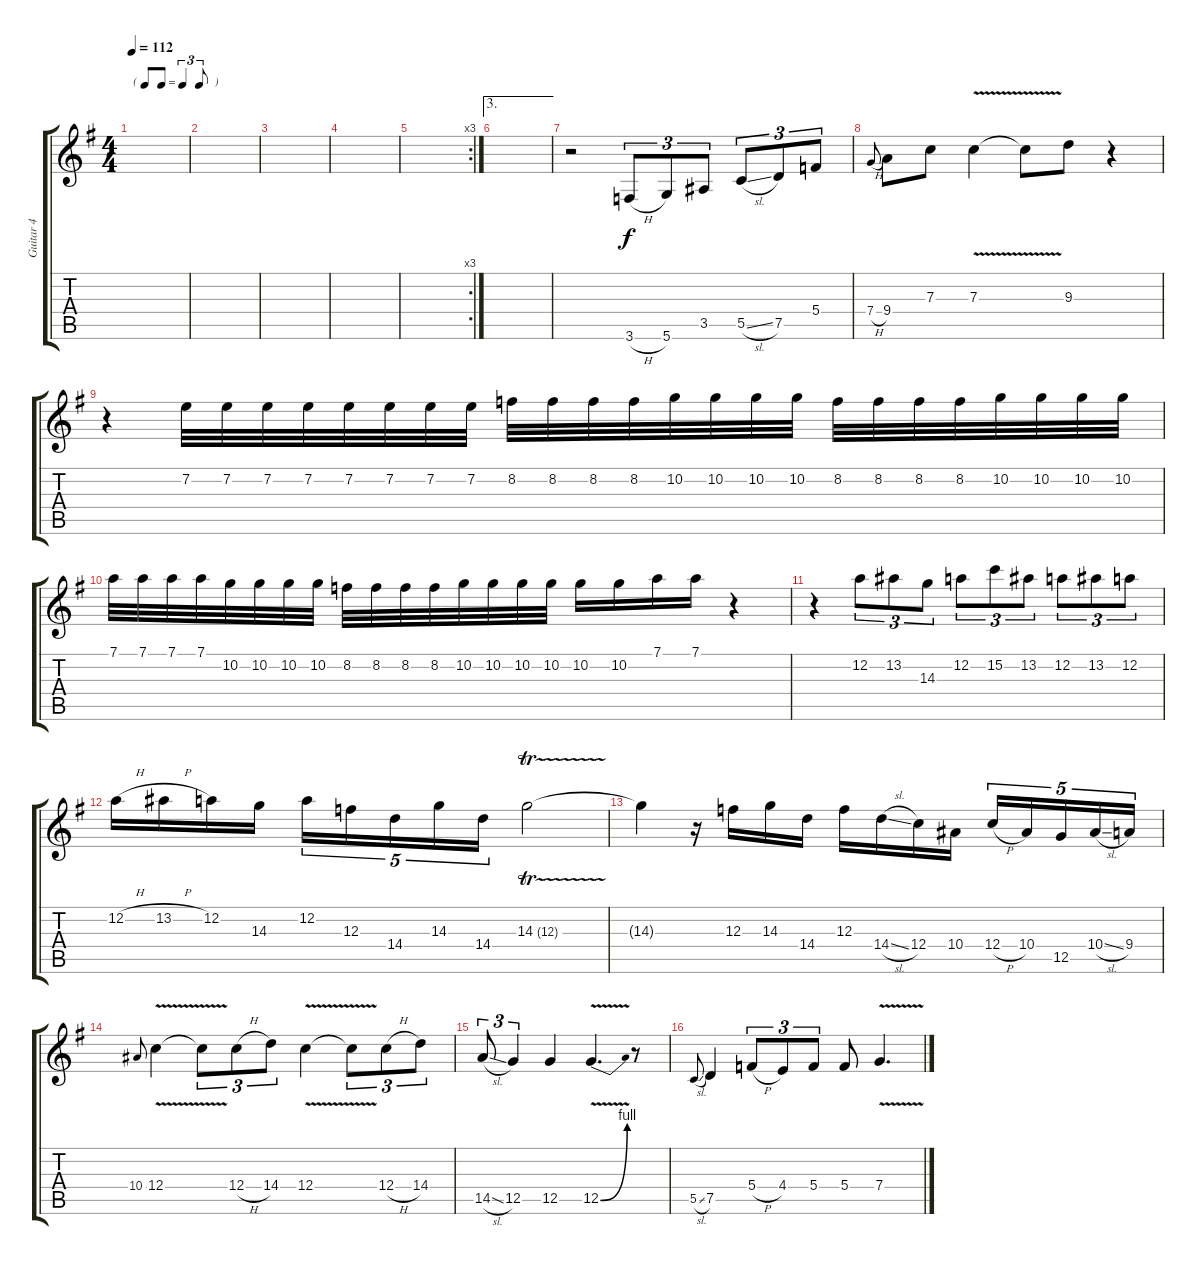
\track ("Guitar 4" "Guitar 4") {instrument distortionguitar}
\staff {score tabs}
\tuning (D4 A3 F3 C3 G2 D2) {hide}
\ts (4 4)
\tf triplet8th
\tempo 112
\clef g2
\ks eminor
|
|
|
|
\rc 3
|
\ae 3
|
r.2 3.6{h}.8{tu (3 2)} 5.6.8{tu (3 2)} 3.5.8{tu (3 2)} 5.5{sl}.8{tu (3 2)} 7.5.8{tu (3 2)} 5.4.8{tu (3 2)} |
7.4{h}.8{gr onbeat} 9.4.8 7.3.8 7.3{v}.4 7.3{t}.8 9.3.8 r.4 |
r.4 7.2.32 7.2.32 7.2.32 7.2.32 7.2.32 7.2.32 7.2.32 7.2.32 8.2.32 8.2.32 8.2.32 8.2.32 10.2.32 10.2.32 10.2.32 10.2.32 8.2.32 8.2.32 8.2.32 8.2.32 10.2.32 10.2.32 10.2.32 10.2.32 |
7.1.32 7.1.32 7.1.32 7.1.32 10.2.32 10.2.32 10.2.32 10.2.32 8.2.32 8.2.32 8.2.32 8.2.32 10.2.32 10.2.32 10.2.32 10.2.32 10.2.16 10.2.16 7.1.16 7.1.16 r.4 |
r.4 12.2.8{tu (3 2)} 13.2.8{tu (3 2)} 14.3.8{tu (3 2)} 12.2.8{tu (3 2)} 15.2.8{tu (3 2)} 13.2.8{tu (3 2)} 12.2.8{tu (3 2)} 13.2.8{tu (3 2)} 12.2.8{tu (3 2)} |
12.2{h}.16 13.2{h}.16 12.2.16 14.3.16 12.2.16{tu (5 4)} 12.3.16{tu (5 4)} 14.4.16{tu (5 4)} 14.3.16{tu (5 4)} 14.4.16{tu (5 4)} 14.3{tr (12 32)}.2 |
14.3{t}.4 r.16 12.3.16 14.3.16 14.4.16 12.3.16 14.4{sl}.16 12.4.16 10.4.16 12.4{h}.16{tu (5 4)} 10.4.16{tu (5 4)} 12.5.16{tu (5 4)} 10.4{sl}.16{tu (5 4)} 9.4.16{tu (5 4)} |
10.4.8{gr onbeat} 12.4{v}.4 12.4{t}.8{tu (3 2)} 12.4{h}.8{tu (3 2)} 14.4.8{tu (3 2)} 12.4{v}.4 12.4{t}.8{tu (3 2)} 12.4{h}.8{tu (3 2)} 14.4.8{tu (3 2)} |
14.5{sl}.8{tu (3 2)} 12.5.4{tu (3 2)} 12.5.4 12.5{be (bend 0 0 60 4) v}.4{d} r.8 |
5.5{sl}.8{gr onbeat} 7.5.4 5.4{h}.8{tu (3 2)} 4.4.8{tu (3 2)} 5.4.8{tu (3 2)} 5.4.8 7.4{v}.4{d}
